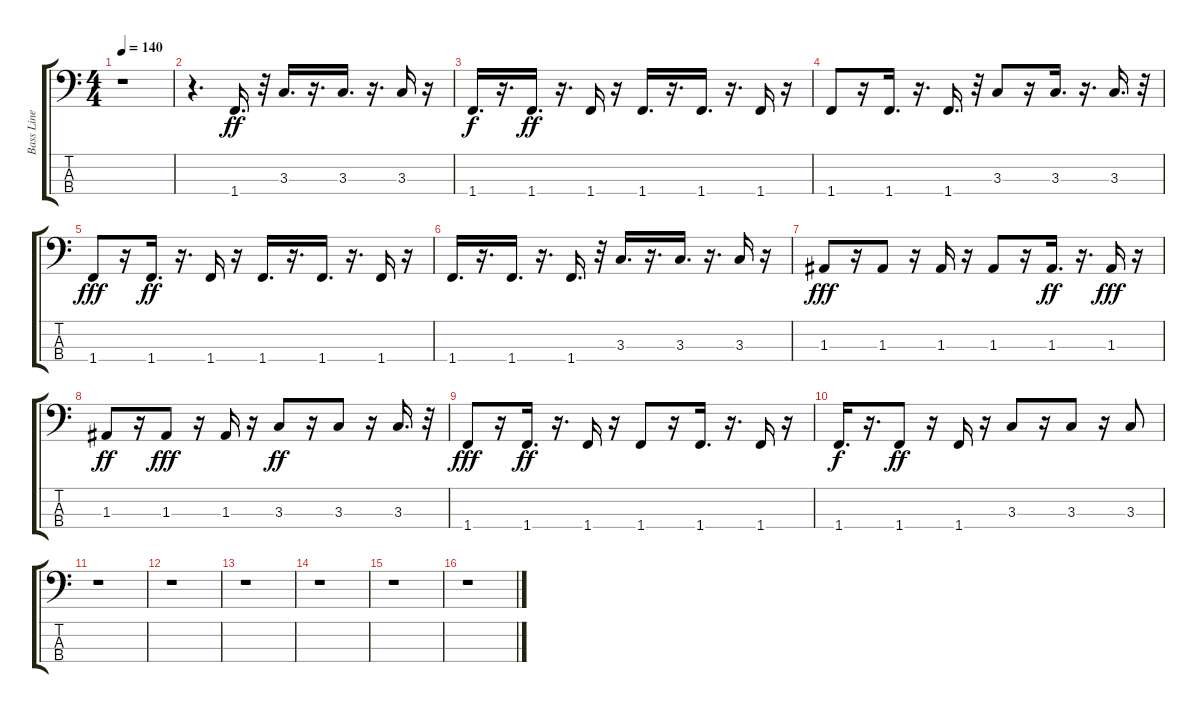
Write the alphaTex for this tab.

\track ("Bass Line" "Bass Line") {instrument acousticbass}
\staff {score tabs}
\tuning (G2 D2 A1 E1) {hide}
\ts (4 4)
\tempo 140
\clef f4
\ks c
r.1{dy ff} |
r.4{d} 1.4.16{d} r.32 3.3.16{d} r.16{d} 3.3.16{d} r.16{d} 3.3.16 r.16 |
1.4.16{d dy f} r.16{d} 1.4.16{d dy ff} r.16{d} 1.4.16 r.16 1.4.16{d} r.16{d} 1.4.16{d} r.16{d} 1.4.16 r.16 |
1.4.8 r.16 1.4.16{d} r.16{d} 1.4.16{d} r.32 3.3.8 r.16 3.3.16{d} r.16{d} 3.3.16{d} r.32 |
1.4.8{dy fff} r.16 1.4.16{d dy ff} r.16{d} 1.4.16 r.16 1.4.16{d} r.16{d} 1.4.16{d} r.16{d} 1.4.16 r.16 |
1.4.16{d} r.16{d} 1.4.16{d} r.16{d} 1.4.16{d} r.32 3.3.16{d} r.16{d} 3.3.16{d} r.16{d} 3.3.16 r.16 |
1.3.8{dy fff} r.16 1.3.8 r.16 1.3.16 r.16 1.3.8 r.16 1.3.16{d dy ff} r.16{d} 1.3.16{dy fff} r.16 |
1.3.8{dy ff} r.16 1.3.8{dy fff} r.16 1.3.16 r.16 3.3.8{dy ff} r.16 3.3.8 r.16 3.3.16{d} r.32 |
1.4.8{dy fff} r.16 1.4.16{d dy ff} r.16{d} 1.4.16 r.16 1.4.8 r.16 1.4.16{d} r.16{d} 1.4.16 r.16 |
1.4.16{d dy f} r.16{d} 1.4.8{dy ff} r.16 1.4.16 r.16 3.3.8 r.16 3.3.8 r.16 3.3.8 |
r.1 |
r.1 |
r.1 |
r.1 |
r.1 |
r.1
